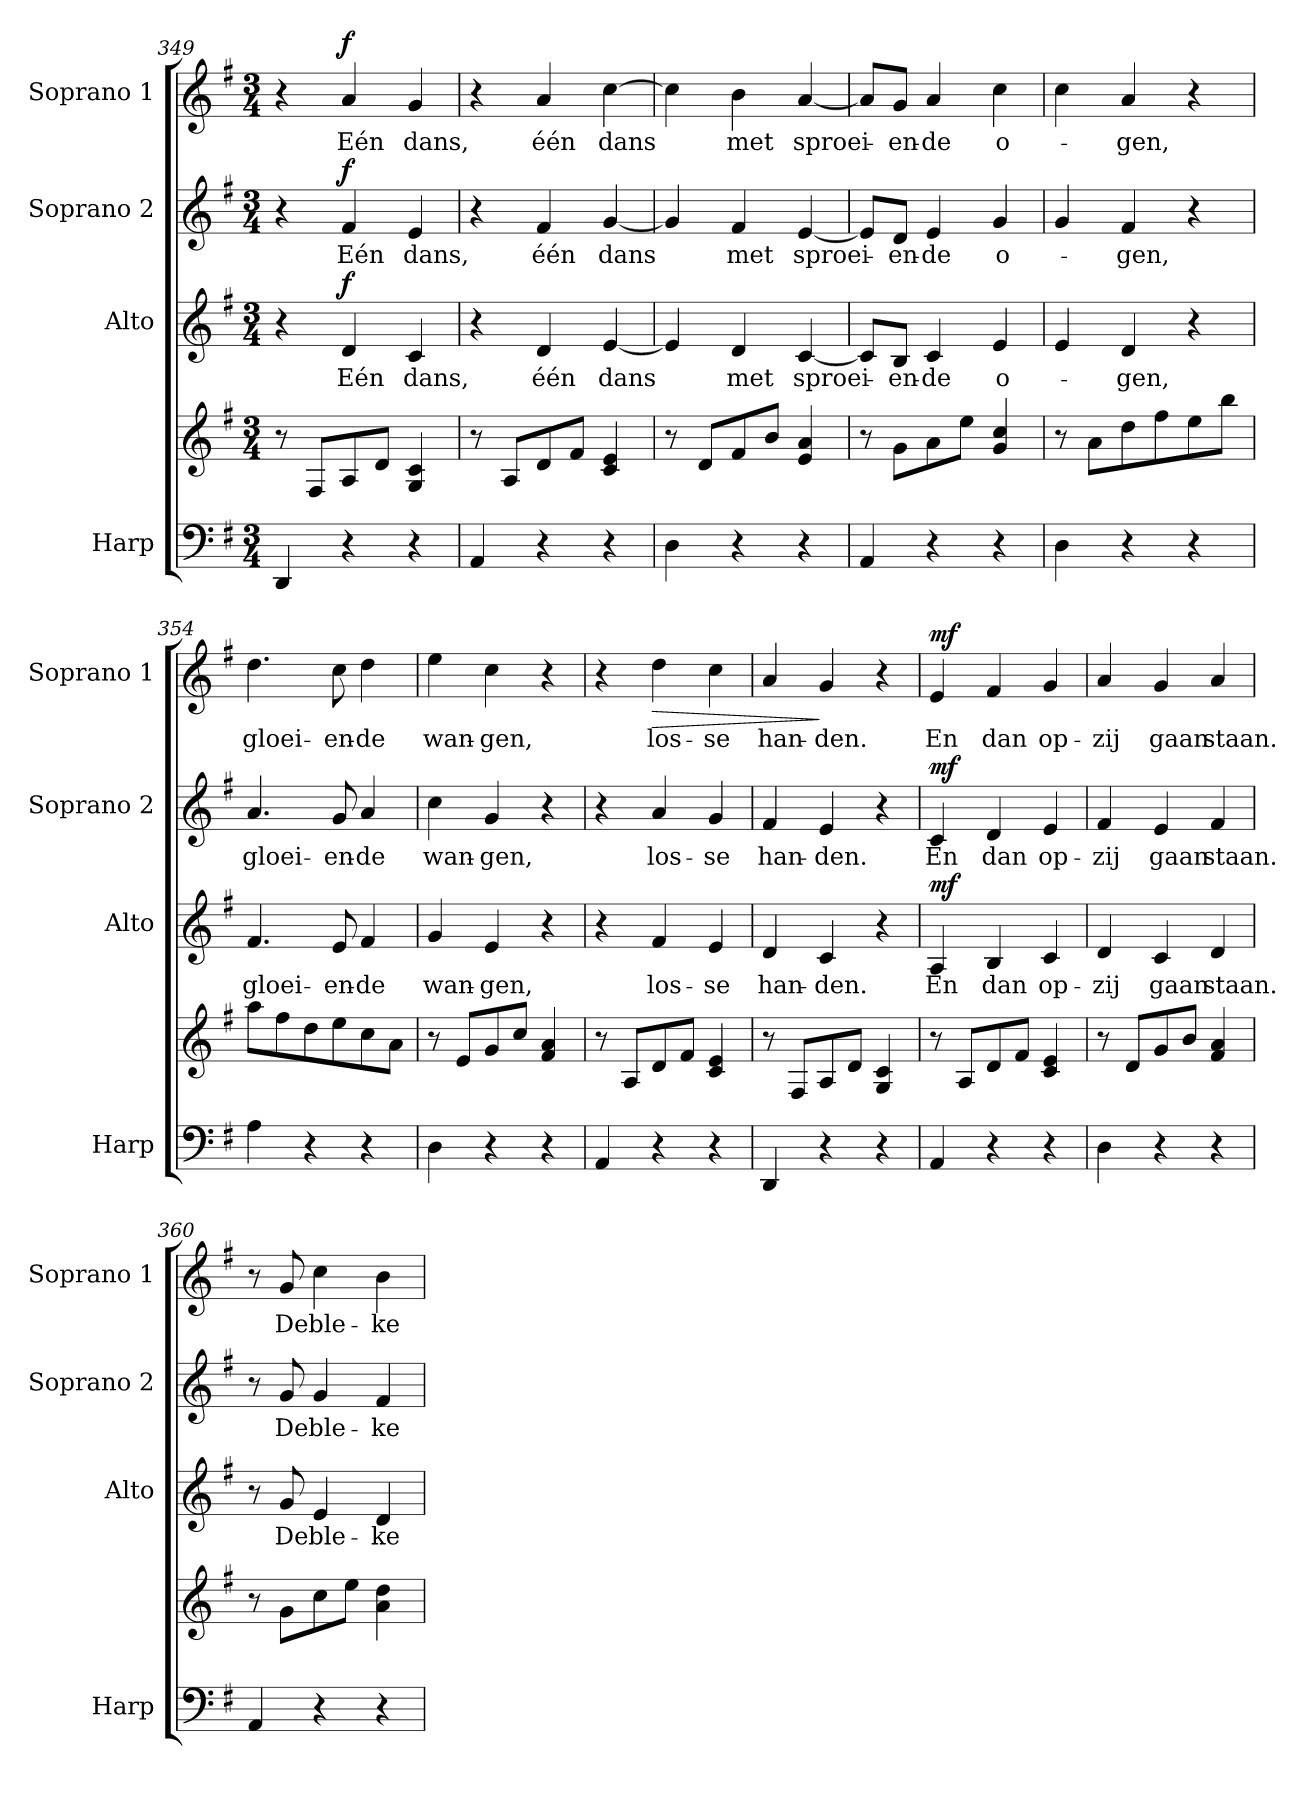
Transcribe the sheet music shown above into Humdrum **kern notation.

**kern	**kern	**kern	**text	**dynam	**kern	**text	**dynam	**kern	**text	**dynam
*part4	*part4	*part3	*part3	*part3	*part2	*part2	*part2	*part1	*part1	*part1
*staff5	*staff4	*staff3	*staff3	*staff3	*staff2	*staff2	*staff2	*staff1	*staff1	*staff1
*I"Harp	*	*I"Alto	*	*	*I"Soprano 2	*	*	*I"Soprano 1	*	*
*I'Harp	*	*I'Alto	*	*	*I'Soprano 2	*	*	*I'Soprano 1	*	*
*clefF4	*clefG2	*clefG2	*	*	*clefG2	*	*	*clefG2	*	*
*k[f#]	*k[f#]	*k[f#]	*	*	*k[f#]	*	*	*k[f#]	*	*
*G:	*G:	*G:	*	*	*G:	*	*	*G:	*	*
*M3/4	*M3/4	*M3/4	*	*	*M3/4	*	*	*M3/4	*	*
=349	=349	=349	=349	=349	=349	=349	=349	=349	=349	=349
4DD/	8r	4r	.	.	4r	.	.	4r	.	.
.	8F#/L	.	.	.	.	.	.	.	.	.
!	!	!	!LO:LY:b	!LO:DY:a	!	!LO:LY:b	!LO:DY:a	!	!LO:LY:b	!LO:DY:a
4r	8A/	4d/	Eén	f	4f#/	Eén	f	4a/	Eén	f
.	8d/J	.	.	.	.	.	.	.	.	.
!	!	!	!LO:LY:b	!	!	!LO:LY:b	!	!	!LO:LY:b	!
4r	4G/ 4c/	4c/	dans,	.	4e/	dans,	.	4g/	dans,	.
=350	=350	=350	=350	=350	=350	=350	=350	=350	=350	=350
4AA/	8r	4r	.	.	4r	.	.	4r	.	.
.	8A/L	.	.	.	.	.	.	.	.	.
!	!	!	!LO:LY:b	!	!	!LO:LY:b	!	!	!LO:LY:b	!
4r	8d/	4d/	één	.	4f#/	één	.	4a/	één	.
.	8f#/J	.	.	.	.	.	.	.	.	.
!	!	!	!LO:LY:b	!	!	!LO:LY:b	!	!	!LO:LY:b	!
4r	4c/ 4e/	[4e/	dans	.	[4g/	dans	.	[4cc\	dans	.
=351	=351	=351	=351	=351	=351	=351	=351	=351	=351	=351
4D\	8r	4e/]	.	.	4g/]	.	.	4cc\]	.	.
.	8d/L	.	.	.	.	.	.	.	.	.
!	!	!	!LO:LY:b	!	!	!LO:LY:b	!	!	!LO:LY:b	!
4r	8f#/	4d/	met	.	4f#/	met	.	4b\	met	.
.	8b/J	.	.	.	.	.	.	.	.	.
!	!	!	!LO:LY:b	!	!	!LO:LY:b	!	!	!LO:LY:b	!
4r	4e/ 4a/	[4c/	sproei-	.	[4e/	sproei-	.	[4a/	sproei-	.
=352	=352	=352	=352	=352	=352	=352	=352	=352	=352	=352
4AA/	8r	8c/L]	.	.	8e/L]	.	.	8a/L]	.	.
!	!	!	!LO:LY:b	!	!	!LO:LY:b	!	!	!LO:LY:b	!
.	8g\L	8B/J	-en-	.	8d/J	-en-	.	8g/J	-en-	.
!	!	!	!LO:LY:b	!	!	!LO:LY:b	!	!	!LO:LY:b	!
4r	8a\	4c/	-de	.	4e/	-de	.	4a/	-de	.
.	8ee\J	.	.	.	.	.	.	.	.	.
!	!	!	!LO:LY:b	!	!	!LO:LY:b	!	!	!LO:LY:b	!
4r	4g/ 4cc/	4e/	o-	.	4g/	o-	.	4cc\	o-	.
!!LO:LB:g=z
=353	=353	=353	=353	=353	=353	=353	=353	=353	=353	=353
4D\	8r	4e/	.	.	4g/	.	.	4cc\	.	.
.	8a\L	.	.	.	.	.	.	.	.	.
!	!	!	!LO:LY:b	!	!	!LO:LY:b	!	!	!LO:LY:b	!
4r	8dd\	4d/	-gen,	.	4f#/	-gen,	.	4a/	-gen,	.
.	8ff#\	.	.	.	.	.	.	.	.	.
4r	8ee\	4r	.	.	4r	.	.	4r	.	.
.	8bb\J	.	.	.	.	.	.	.	.	.
=354	=354	=354	=354	=354	=354	=354	=354	=354	=354	=354
!	!	!	!LO:LY:b	!	!	!LO:LY:b	!	!	!LO:LY:b	!
4A\	8aa\L	4.f#/	gloei-	.	4.a/	gloei-	.	4.dd\	gloei-	.
.	8ff#\	.	.	.	.	.	.	.	.	.
4r	8dd\	.	.	.	.	.	.	.	.	.
!	!	!	!LO:LY:b	!	!	!LO:LY:b	!	!	!LO:LY:b	!
.	8ee\	8e/	-en-	.	8g/	-en-	.	8cc\	-en-	.
!	!	!	!LO:LY:b	!	!	!LO:LY:b	!	!	!LO:LY:b	!
4r	8cc\	4f#/	-de	.	4a/	-de	.	4dd\	-de	.
.	8a\J	.	.	.	.	.	.	.	.	.
=355	=355	=355	=355	=355	=355	=355	=355	=355	=355	=355
!	!	!	!LO:LY:b	!	!	!LO:LY:b	!	!	!LO:LY:b	!
4D\	8r	4g/	wan-	.	4cc\	wan-	.	4ee\	wan-	.
.	8e/L	.	.	.	.	.	.	.	.	.
!	!	!	!LO:LY:b	!	!	!LO:LY:b	!	!	!LO:LY:b	!
4r	8g/	4e/	-gen,	.	4g/	-gen,	.	4cc\	-gen,	.
.	8cc/J	.	.	.	.	.	.	.	.	.
4r	4f#/ 4a/	4r	.	.	4r	.	.	4r	.	.
=356	=356	=356	=356	=356	=356	=356	=356	=356	=356	=356
4AA/	8r	4r	.	.	4r	.	.	4r	.	.
.	8A/L	.	.	.	.	.	.	.	.	.
!	!	!	!LO:LY:b	!	!	!LO:LY:b	!	!	!LO:LY:b	!LO:HP:b
4r	8d/	4f#/	los-	.	4a/	los-	.	4dd\	los-	>
.	8f#/J	.	.	.	.	.	.	.	.	.
!	!	!	!LO:LY:b	!	!	!LO:LY:b	!	!	!LO:LY:b	!
4r	4c/ 4e/	4e/	-se	.	4g/	-se	.	4cc\	-se	.
=357	=357	=357	=357	=357	=357	=357	=357	=357	=357	=357
!	!	!	!LO:LY:b	!	!	!LO:LY:b	!	!	!LO:LY:b	!
4DD/	8r	4d/	han-	.	4f#/	han-	.	4a/	han-	.
.	8F#/L	.	.	.	.	.	.	.	.	.
!	!	!	!LO:LY:b	!	!	!LO:LY:b	!	!	!LO:LY:b	!
4r	8A/	4c/	-den.	.	4e/	-den.	.	4g/	-den.	]
.	8d/J	.	.	.	.	.	.	.	.	.
4r	4G/ 4c/	4r	.	.	4r	.	.	4r	.	.
=358	=358	=358	=358	=358	=358	=358	=358	=358	=358	=358
!	!	!	!LO:LY:b	!LO:DY:a	!	!LO:LY:b	!LO:DY:a	!	!LO:LY:b	!LO:DY:a
4AA/	8r	4A/	En	mf	4c/	En	mf	4e/	En	mf
.	8A/L	.	.	.	.	.	.	.	.	.
!	!	!	!LO:LY:b	!	!	!LO:LY:b	!	!	!LO:LY:b	!
4r	8d/	4B/	dan	.	4d/	dan	.	4f#/	dan	.
.	8f#/J	.	.	.	.	.	.	.	.	.
!	!	!	!LO:LY:b	!	!	!LO:LY:b	!	!	!LO:LY:b	!
4r	4c/ 4e/	4c/	op-	.	4e/	op-	.	4g/	op-	.
!!LO:LB:g=z
=359	=359	=359	=359	=359	=359	=359	=359	=359	=359	=359
!	!	!	!LO:LY:b	!	!	!LO:LY:b	!	!	!LO:LY:b	!
4D\	8r	4d/	-zij	.	4f#/	-zij	.	4a/	-zij	.
.	8d/L	.	.	.	.	.	.	.	.	.
!	!	!	!LO:LY:b	!	!	!LO:LY:b	!	!	!LO:LY:b	!
4r	8g/	4c/	gaan	.	4e/	gaan	.	4g/	gaan	.
.	8b/J	.	.	.	.	.	.	.	.	.
!	!	!	!LO:LY:b	!	!	!LO:LY:b	!	!	!LO:LY:b	!
4r	4f#/ 4a/	4d/	staan.	.	4f#/	staan.	.	4a/	staan.	.
=360	=360	=360	=360	=360	=360	=360	=360	=360	=360	=360
4AA/	8r	8r	.	.	8r	.	.	8r	.	.
!	!	!	!LO:LY:b	!	!	!LO:LY:b	!	!	!LO:LY:b	!
.	8g\L	8g/	De	.	8g/	De	.	8g/	De	.
!	!	!	!LO:LY:b	!	!	!LO:LY:b	!	!	!LO:LY:b	!
4r	8cc\	4e/	ble-	.	4g/	ble-	.	4cc\	ble-	.
.	8ee\J	.	.	.	.	.	.	.	.	.
!	!	!	!LO:LY:b	!	!	!LO:LY:b	!	!	!LO:LY:b	!
4r	4a\ 4dd\	4d/	-ke	.	4f#/	-ke	.	4b\	-ke	.
=	=	=	=	=	=	=	=	=	=	=
*-	*-	*-	*-	*-	*-	*-	*-	*-	*-	*-
